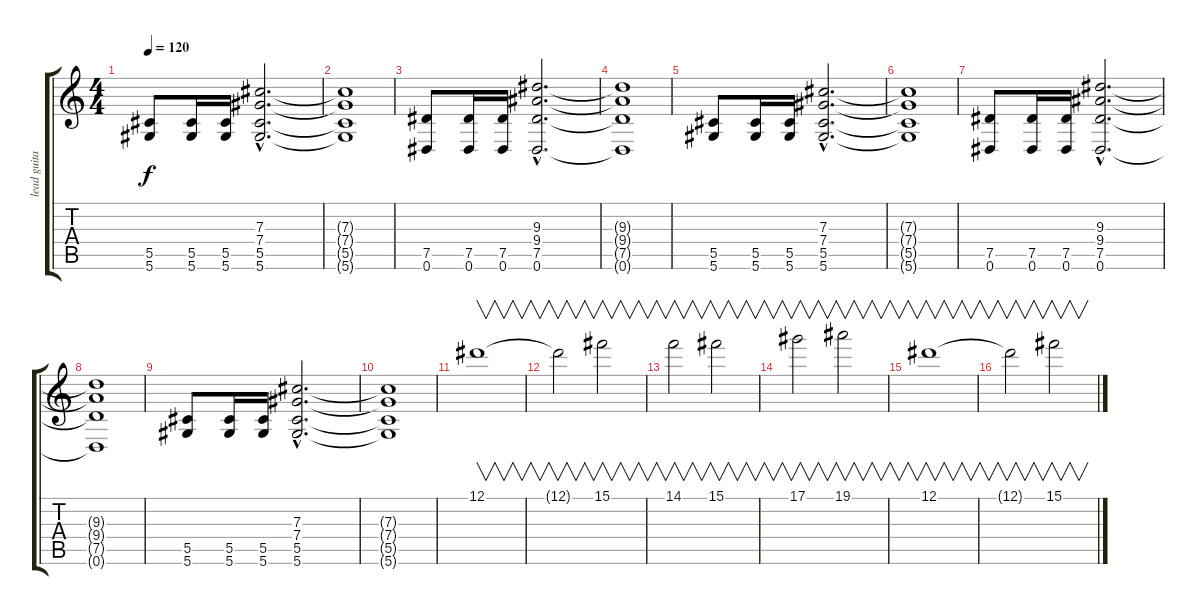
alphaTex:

\track ("lead guitar" "lead guita") {instrument distortionguitar}
\staff {score tabs}
\tuning (Eb4 Bb3 Gb3 Db3 Ab2 Eb2) {hide}
\ts (4 4)
\tempo 120
\clef g2
\ks c
(5.5 5.6).8{dy f} (5.5 5.6).16 (5.5 5.6).16 (7.3{hac} 7.4{hac} 5.5{hac} 5.6{hac}).2{d} |
(7.3{t} 7.4{t} 5.5{t} 5.6{t}).1 |
(7.5 0.6).8 (7.5 0.6).16 (7.5 0.6).16 (9.3{hac} 9.4{hac} 7.5{hac} 0.6{hac}).2{d} |
(9.3{t} 9.4{t} 7.5{t} 0.6{t}).1 |
(5.5 5.6).8 (5.5 5.6).16 (5.5 5.6).16 (7.3{hac} 7.4{hac} 5.5{hac} 5.6{hac}).2{d} |
(7.3{t} 7.4{t} 5.5{t} 5.6{t}).1 |
(7.5 0.6).8 (7.5 0.6).16 (7.5 0.6).16 (9.3{hac} 9.4{hac} 7.5{hac} 0.6{hac}).2{d} |
(9.3{t} 9.4{t} 7.5{t} 0.6{t}).1 |
(5.5 5.6).8 (5.5 5.6).16 (5.5 5.6).16 (7.3{hac} 7.4{hac} 5.5{hac} 5.6{hac}).2{d} |
(7.3{t} 7.4{t} 5.5{t} 5.6{t}).1 |
12.1.1{v} |
12.1{t}.2{v} 15.1.2{v} |
14.1.2{v} 15.1.2{v} |
17.1.2{v} 19.1.2{v} |
12.1.1{v} |
12.1{t}.2{v} 15.1.2{v}
